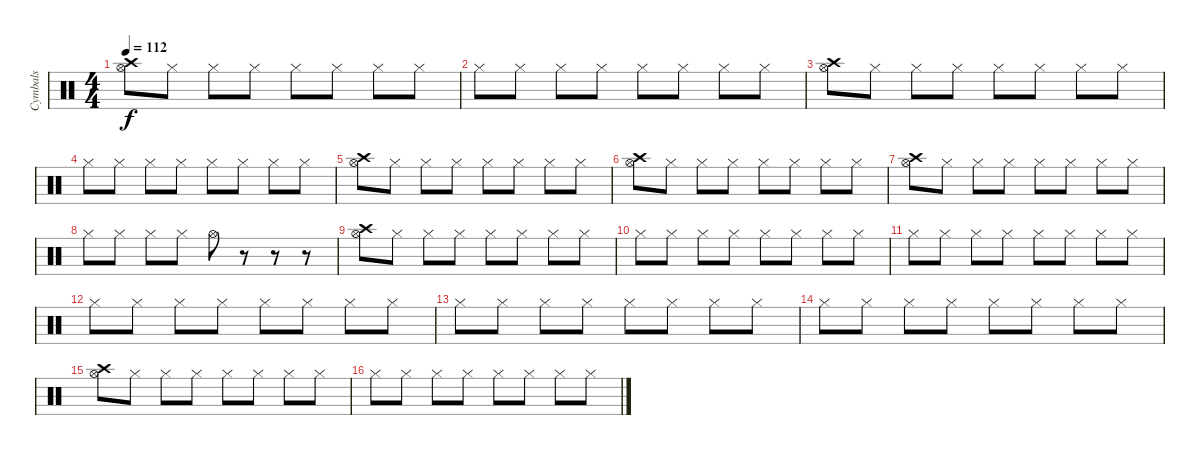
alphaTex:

\track ("Cymbals" "Cymbals") {instrument percussion}
\staff {score}
\articulation defaults
\ts (4 4)
\tempo 112
\clef neutral
\ks c
("Crash high (hit)" "Hi-Hat (open)").8{dy f} "Hi-Hat (closed)".8 "Hi-Hat (closed)".8 "Hi-Hat (closed)".8 "Hi-Hat (closed)".8 "Hi-Hat (closed)".8 "Hi-Hat (closed)".8 "Hi-Hat (closed)".8 |
"Hi-Hat (closed)".8 "Hi-Hat (closed)".8 "Hi-Hat (closed)".8 "Hi-Hat (closed)".8 "Hi-Hat (closed)".8 "Hi-Hat (closed)".8 "Hi-Hat (closed)".8 "Hi-Hat (closed)".8 |
("Crash high (hit)" "Hi-Hat (open)").8 "Hi-Hat (closed)".8 "Hi-Hat (closed)".8 "Hi-Hat (closed)".8 "Hi-Hat (closed)".8 "Hi-Hat (closed)".8 "Hi-Hat (closed)".8 "Hi-Hat (closed)".8 |
"Hi-Hat (closed)".8 "Hi-Hat (closed)".8 "Hi-Hat (closed)".8 "Hi-Hat (closed)".8 "Hi-Hat (closed)".8 "Hi-Hat (closed)".8 "Hi-Hat (closed)".8 "Hi-Hat (closed)".8 |
("Crash high (hit)" "Hi-Hat (open)").8 "Hi-Hat (closed)".8 "Hi-Hat (closed)".8 "Hi-Hat (closed)".8 "Hi-Hat (closed)".8 "Hi-Hat (closed)".8 "Hi-Hat (closed)".8 "Hi-Hat (closed)".8 |
("Crash high (hit)" "Hi-Hat (open)").8 "Hi-Hat (closed)".8 "Hi-Hat (closed)".8 "Hi-Hat (closed)".8 "Hi-Hat (closed)".8 "Hi-Hat (closed)".8 "Hi-Hat (closed)".8 "Hi-Hat (closed)".8 |
("Crash high (hit)" "Hi-Hat (open)").8 "Hi-Hat (closed)".8 "Hi-Hat (closed)".8 "Hi-Hat (closed)".8 "Hi-Hat (closed)".8 "Hi-Hat (closed)".8 "Hi-Hat (closed)".8 "Hi-Hat (closed)".8 |
"Hi-Hat (closed)".8 "Hi-Hat (closed)".8 "Hi-Hat (closed)".8 "Hi-Hat (closed)".8 "Hi-Hat (open)".8 r.8 r.8 r.8 |
("Crash high (hit)" "Hi-Hat (open)").8 "Hi-Hat (closed)".8 "Hi-Hat (closed)".8 "Hi-Hat (closed)".8 "Hi-Hat (closed)".8 "Hi-Hat (closed)".8 "Hi-Hat (closed)".8 "Hi-Hat (closed)".8 |
"Hi-Hat (closed)".8 "Hi-Hat (closed)".8 "Hi-Hat (closed)".8 "Hi-Hat (closed)".8 "Hi-Hat (closed)".8 "Hi-Hat (closed)".8 "Hi-Hat (closed)".8 "Hi-Hat (closed)".8 |
"Hi-Hat (closed)".8 "Hi-Hat (closed)".8 "Hi-Hat (closed)".8 "Hi-Hat (closed)".8 "Hi-Hat (closed)".8 "Hi-Hat (closed)".8 "Hi-Hat (closed)".8 "Hi-Hat (closed)".8 |
"Hi-Hat (closed)".8 "Hi-Hat (closed)".8 "Hi-Hat (closed)".8 "Hi-Hat (closed)".8 "Hi-Hat (closed)".8 "Hi-Hat (closed)".8 "Hi-Hat (closed)".8 "Hi-Hat (closed)".8 |
"Hi-Hat (closed)".8 "Hi-Hat (closed)".8 "Hi-Hat (closed)".8 "Hi-Hat (closed)".8 "Hi-Hat (closed)".8 "Hi-Hat (closed)".8 "Hi-Hat (closed)".8 "Hi-Hat (closed)".8 |
"Hi-Hat (closed)".8 "Hi-Hat (closed)".8 "Hi-Hat (closed)".8 "Hi-Hat (closed)".8 "Hi-Hat (closed)".8 "Hi-Hat (closed)".8 "Hi-Hat (closed)".8 "Hi-Hat (closed)".8 |
("Hi-Hat (open)" "Crash high (hit)").8 "Hi-Hat (closed)".8 "Hi-Hat (closed)".8 "Hi-Hat (closed)".8 "Hi-Hat (closed)".8 "Hi-Hat (closed)".8 "Hi-Hat (closed)".8 "Hi-Hat (closed)".8 |
"Hi-Hat (closed)".8 "Hi-Hat (closed)".8 "Hi-Hat (closed)".8 "Hi-Hat (closed)".8 "Hi-Hat (closed)".8 "Hi-Hat (closed)".8 "Hi-Hat (closed)".8 "Hi-Hat (closed)".8
